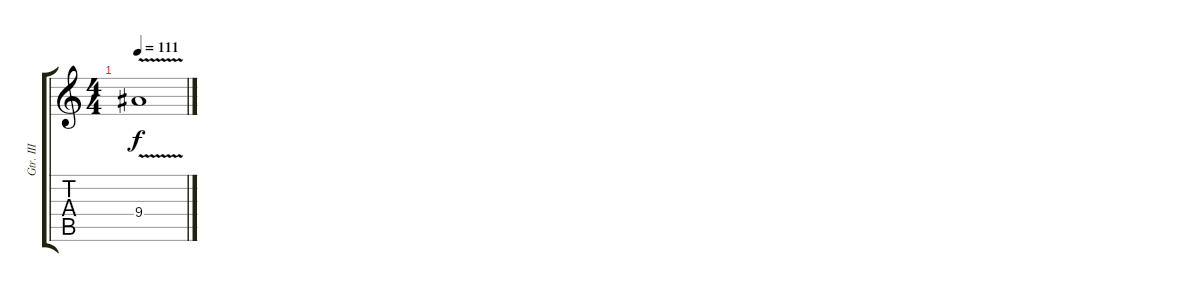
\track ("Gtr. III" "Gtr. III") {instrument distortionguitar}
\staff {score tabs}
\tuning (Eb4 Bb3 Gb3 Db3 Ab2 Eb2) {hide}
\ts (4 4)
\tempo 111
\clef g2
\ks c
9.4{v}.1{dy f}
